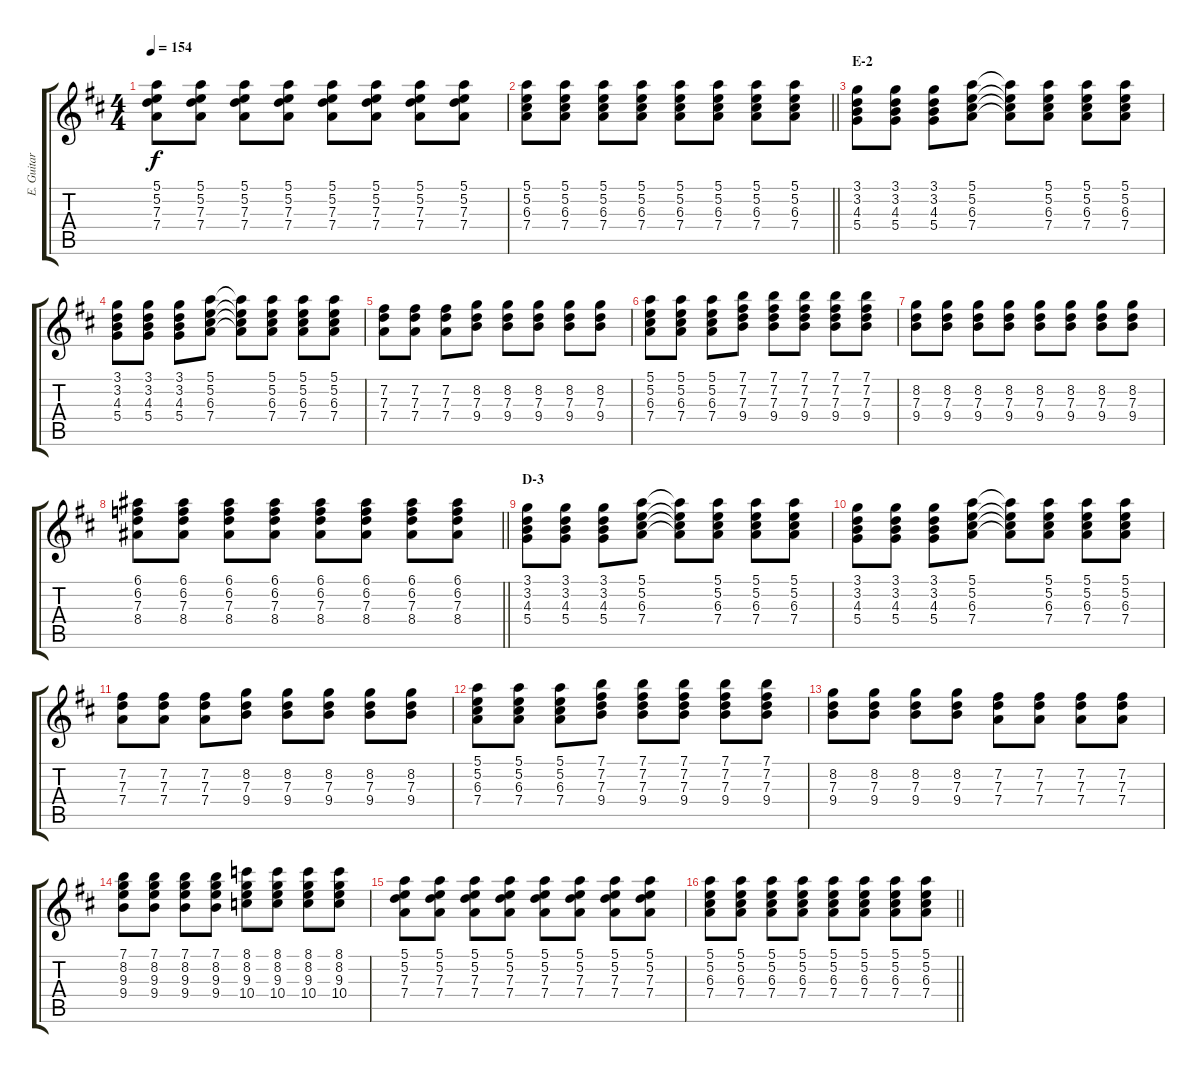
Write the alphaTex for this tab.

\track ("E. Guitar I" "E. Guitar ") {instrument overdrivenguitar}
\staff {score tabs}
\tuning (E4 B3 G3 D3 A2 E2) {hide}
\ts (4 4)
\tempo 154
\clef g2
\ks d
(5.1 5.2 7.3 7.4).8{dy f} (5.1 5.2 7.3 7.4).8 (5.1 5.2 7.3 7.4).8 (5.1 5.2 7.3 7.4).8 (5.1 5.2 7.3 7.4).8 (5.1 5.2 7.3 7.4).8 (5.1 5.2 7.3 7.4).8 (5.1 5.2 7.3 7.4).8 |
\barLineRight lightlight
(5.1 5.2 6.3 7.4).8 (5.1 5.2 6.3 7.4).8 (5.1 5.2 6.3 7.4).8 (5.1 5.2 6.3 7.4).8 (5.1 5.2 6.3 7.4).8 (5.1 5.2 6.3 7.4).8 (5.1 5.2 6.3 7.4).8 (5.1 5.2 6.3 7.4).8 |
\section ("" "E-2")
(3.1 3.2 4.3 5.4).8 (3.1 3.2 4.3 5.4).8 (3.1 3.2 4.3 5.4).8 (5.1 5.2 6.3 7.4).8 (5.1{t} 5.2{t} 6.3{t} 7.4{t}).8 (5.1 5.2 6.3 7.4).8 (5.1 5.2 6.3 7.4).8 (5.1 5.2 6.3 7.4).8 |
(3.1 3.2 4.3 5.4).8 (3.1 3.2 4.3 5.4).8 (3.1 3.2 4.3 5.4).8 (5.1 5.2 6.3 7.4).8 (5.1{t} 5.2{t} 6.3{t} 7.4{t}).8 (5.1 5.2 6.3 7.4).8 (5.1 5.2 6.3 7.4).8 (5.1 5.2 6.3 7.4).8 |
(7.2 7.3 7.4).8 (7.2 7.3 7.4).8 (7.2 7.3 7.4).8 (8.2 7.3 9.4).8 (8.2 7.3 9.4).8 (8.2 7.3 9.4).8 (8.2 7.3 9.4).8 (8.2 7.3 9.4).8 |
(5.1 5.2 6.3 7.4).8 (5.1 5.2 6.3 7.4).8 (5.1 5.2 6.3 7.4).8 (7.1 7.2 7.3 9.4).8 (7.1 7.2 7.3 9.4).8 (7.1 7.2 7.3 9.4).8 (7.1 7.2 7.3 9.4).8 (7.1 7.2 7.3 9.4).8 |
(8.2 7.3 9.4).8 (8.2 7.3 9.4).8 (8.2 7.3 9.4).8 (8.2 7.3 9.4).8 (8.2 7.3 9.4).8 (8.2 7.3 9.4).8 (8.2 7.3 9.4).8 (8.2 7.3 9.4).8 |
\barLineRight lightlight
(6.1 6.2 7.3 8.4).8 (6.1 6.2 7.3 8.4).8 (6.1 6.2 7.3 8.4).8 (6.1 6.2 7.3 8.4).8 (6.1 6.2 7.3 8.4).8 (6.1 6.2 7.3 8.4).8 (6.1 6.2 7.3 8.4).8 (6.1 6.2 7.3 8.4).8 |
\section ("" "D-3")
(3.1 3.2 4.3 5.4).8 (3.1 3.2 4.3 5.4).8 (3.1 3.2 4.3 5.4).8 (5.1 5.2 6.3 7.4).8 (5.1{t} 5.2{t} 6.3{t} 7.4{t}).8 (5.1 5.2 6.3 7.4).8 (5.1 5.2 6.3 7.4).8 (5.1 5.2 6.3 7.4).8 |
(3.1 3.2 4.3 5.4).8 (3.1 3.2 4.3 5.4).8 (3.1 3.2 4.3 5.4).8 (5.1 5.2 6.3 7.4).8 (5.1{t} 5.2{t} 6.3{t} 7.4{t}).8 (5.1 5.2 6.3 7.4).8 (5.1 5.2 6.3 7.4).8 (5.1 5.2 6.3 7.4).8 |
(7.2 7.3 7.4).8 (7.2 7.3 7.4).8 (7.2 7.3 7.4).8 (8.2 7.3 9.4).8 (8.2 7.3 9.4).8 (8.2 7.3 9.4).8 (8.2 7.3 9.4).8 (8.2 7.3 9.4).8 |
(5.1 5.2 6.3 7.4).8 (5.1 5.2 6.3 7.4).8 (5.1 5.2 6.3 7.4).8 (7.1 7.2 7.3 9.4).8 (7.1 7.2 7.3 9.4).8 (7.1 7.2 7.3 9.4).8 (7.1 7.2 7.3 9.4).8 (7.1 7.2 7.3 9.4).8 |
(8.2 7.3 9.4).8 (8.2 7.3 9.4).8 (8.2 7.3 9.4).8 (8.2 7.3 9.4).8 (7.2 7.3 7.4).8 (7.2 7.3 7.4).8 (7.2 7.3 7.4).8 (7.2 7.3 7.4).8 |
(7.1 8.2 9.3 9.4).8 (7.1 8.2 9.3 9.4).8 (7.1 8.2 9.3 9.4).8 (7.1 8.2 9.3 9.4).8 (8.1 8.2 9.3 10.4).8 (8.1 8.2 9.3 10.4).8 (8.1 8.2 9.3 10.4).8 (8.1 8.2 9.3 10.4).8 |
(5.1 5.2 7.3 7.4).8 (5.1 5.2 7.3 7.4).8 (5.1 5.2 7.3 7.4).8 (5.1 5.2 7.3 7.4).8 (5.1 5.2 7.3 7.4).8 (5.1 5.2 7.3 7.4).8 (5.1 5.2 7.3 7.4).8 (5.1 5.2 7.3 7.4).8 |
\barLineRight lightlight
(5.1 5.2 6.3 7.4).8 (5.1 5.2 6.3 7.4).8 (5.1 5.2 6.3 7.4).8 (5.1 5.2 6.3 7.4).8 (5.1 5.2 6.3 7.4).8 (5.1 5.2 6.3 7.4).8 (5.1 5.2 6.3 7.4).8 (5.1 5.2 6.3 7.4).8
